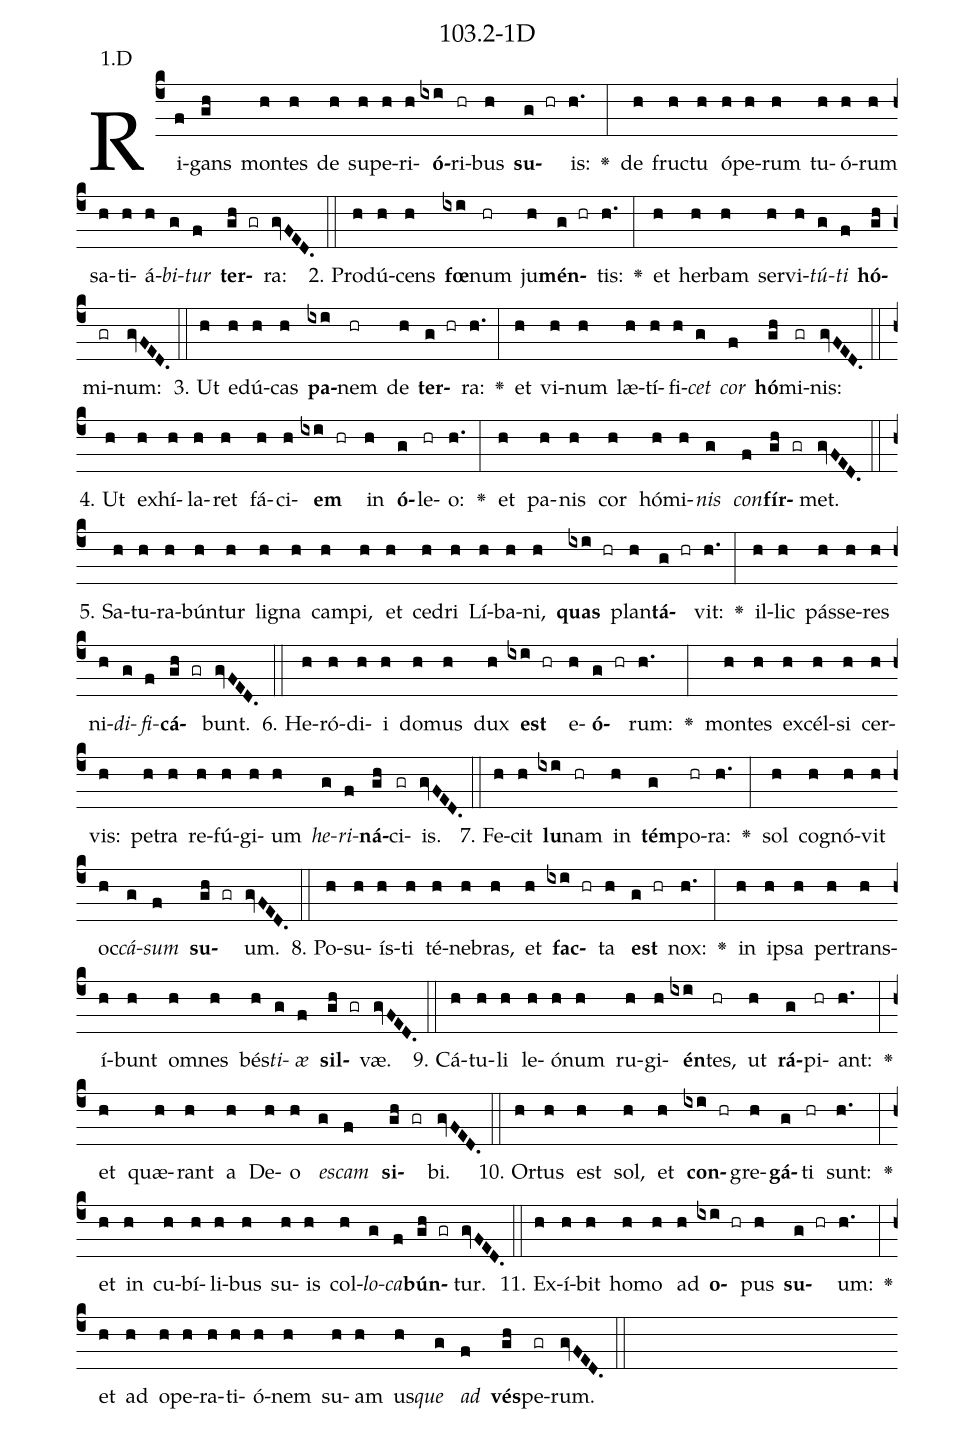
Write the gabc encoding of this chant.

name: 103.2-1D;
annotation: 1.D;
%%
(c4)Ri(f)gans(gh) mon(h)tes(h) de(h) su(h)pe(h)ri(h)<b>ó</b>(ixi)ri(hr)bus(h) <b>su</b>(g hr)is:(h.) <v>\greheightstar</v>(:) de(h) fruc(h)tu(h) ó(h)pe(h)rum(h) tu(h)ó(h)rum(h) sa(h)ti(h)á(h)<i>bi</i>(g)<i>tur</i>(f) <b>ter</b>(gh gr)ra:(gvFED.) (::)
2. Pro(h)dú(h)cens(h) <b>fœ</b>(ixi)num(hr) ju(h)<b>mén</b>(g hr)tis:(h.) <v>\greheightstar</v>(:) et(h) her(h)bam(h) ser(h)vi(h)<i>tú</i>(g)<i>ti</i>(f) <b>hó</b>(gh)mi(gr)num:(gvFED.) (::)
3. Ut(h) e(h)dú(h)cas(h) <b>pa</b>(ixi)nem(hr) de(h) <b>ter</b>(g hr)ra:(h.) <v>\greheightstar</v>(:) et(h) vi(h)num(h) læ(h)tí(h)fi(h)<i>cet</i>(g) <i>cor</i>(f) <b>hó</b>(gh)mi(gr)nis:(gvFED.) (::)
4. Ut(h) ex(h)hí(h)la(h)ret(h) fá(h)ci(h)<b>em</b>(ixi hr) in(h) <b>ó</b>(g)le(hr)o:(h.) <v>\greheightstar</v>(:) et(h) pa(h)nis(h) cor(h) hó(h)mi(h)<i>nis</i>(g) <i>con</i>(f)<b>fír</b>(gh gr)met.(gvFED.) (::)
5. Sa(h)tu(h)ra(h)bún(h)tur(h) li(h)gna(h) cam(h)pi,(h) et(h) ce(h)dri(h) Lí(h)ba(h)ni,(h) <b>quas</b>(ixi hr) plan(h)<b>tá</b>(g hr)vit:(h.) <v>\greheightstar</v>(:) il(h)lic(h) pás(h)se(h)res(h) ni(h)<i>di</i>(g)<i>fi</i>(f)<b>cá</b>(gh gr)bunt.(gvFED.) (::)
6. He(h)ró(h)di(h)i(h) do(h)mus(h) dux(h) <b>est</b>(ixi hr) e(h)<b>ó</b>(g hr)rum:(h.) <v>\greheightstar</v>(:) mon(h)tes(h) ex(h)cél(h)si(h) cer(h)vis:(h) pe(h)tra(h) re(h)fú(h)gi(h)um(h) <i>he</i>(g)<i>ri</i>(f)<b>ná</b>(gh)ci(gr)is.(gvFED.) (::)
7. Fe(h)cit(h) <b>lu</b>(ixi)nam(hr) in(h) <b>tém</b>(g)po(hr)ra:(h.) <v>\greheightstar</v>(:) sol(h) co(h)gnó(h)vit(h) oc(h)<i>cá</i>(g)<i>sum</i>(f) <b>su</b>(gh gr)um.(gvFED.) (::)
8. Po(h)su(h)ís(h)ti(h) té(h)ne(h)bras,(h) et(h) <b>fac</b>(ixi hr)ta(h) <b>est</b>(g hr) nox:(h.) <v>\greheightstar</v>(:) in(h) ip(h)sa(h) per(h)trans(h)í(h)bunt(h) om(h)nes(h) bés(h)<i>ti</i>(g)<i>æ</i>(f) <b>sil</b>(gh gr)væ.(gvFED.) (::)
9. Cá(h)tu(h)li(h) le(h)ó(h)num(h) ru(h)gi(h)<b>én</b>(ixi)tes,(hr) ut(h) <b>rá</b>(g)pi(hr)ant:(h.) <v>\greheightstar</v>(:) et(h) quæ(h)rant(h) a(h) De(h)o(h) <i>es</i>(g)<i>cam</i>(f) <b>si</b>(gh gr)bi.(gvFED.) (::)
10. Or(h)tus(h) est(h) sol,(h) et(h) <b>con</b>(ixi hr)gre(h)<b>gá</b>(g)ti(hr) sunt:(h.) <v>\greheightstar</v>(:) et(h) in(h) cu(h)bí(h)li(h)bus(h) su(h)is(h) col(h)<i>lo</i>(g)<i>ca</i>(f)<b>bún</b>(gh gr)tur.(gvFED.) (::)
11. Ex(h)í(h)bit(h) ho(h)mo(h) ad(h) <b>o</b>(ixi hr)pus(h) <b>su</b>(g hr)um:(h.) <v>\greheightstar</v>(:) et(h) ad(h) o(h)pe(h)ra(h)ti(h)ó(h)nem(h) su(h)am(h) us(h)<i>que</i>(g) <i>ad</i>(f) <b>vés</b>(gh)pe(gr)rum.(gvFED.) (::)
